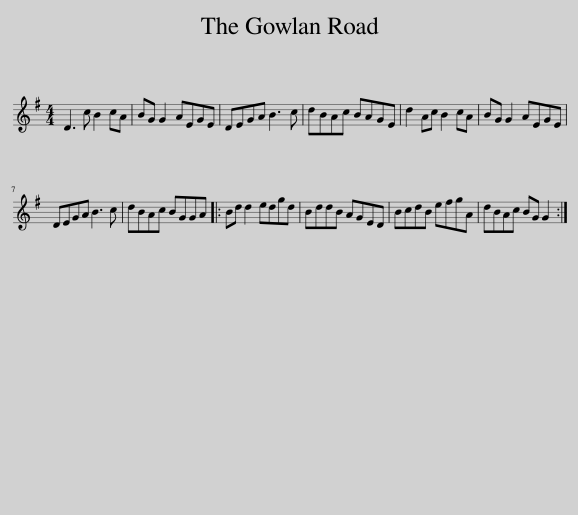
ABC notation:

X:1
L:1/8
M:4/4
I:linebreak $
K:G
V:1 treble
V:1
 D3 c B2 cA | BG G2 AEGE | DEGA B3 c | dBAc BAGE | d2 Ac B2 cA | %5
 BG G2 AEGE |$ DEGA B3 c | dBAc BGGA |: Bd d2 edgd | BddB AGED | %10
 BcdB efgA | dBAc BG G2 :| %12
